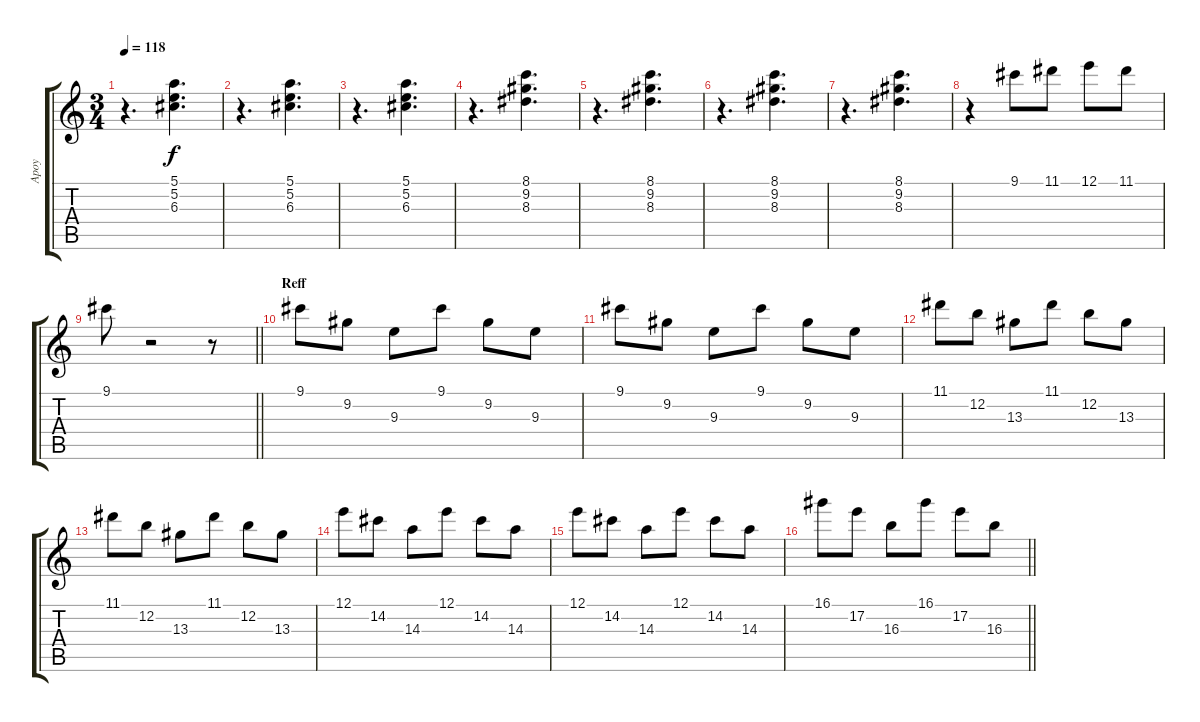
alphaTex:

\track ("Apoy" "Apoy") {instrument acousticguitarnylon}
\staff {score tabs}
\tuning (E4 B3 G3 D3 A2 E2) {hide}
\ts (3 4)
\tempo 118
\clef g2
\ks c
r.4{d dy f} (5.1 5.2 6.3).4{d} |
r.4{d} (5.1 5.2 6.3).4{d} |
r.4{d} (5.1 5.2 6.3).4{d} |
r.4{d} (8.1 9.2 8.3).4{d} |
r.4{d} (8.1 9.2 8.3).4{d} |
r.4{d} (8.1 9.2 8.3).4{d} |
r.4{d} (8.1 9.2 8.3).4{d} |
r.4{volume 13} 9.1.8 11.1.8 12.1.8 11.1.8 |
\barLineRight lightlight
9.1.8 r.2 r.8 |
\section ("" "Reff")
9.1.8{txt "" volume 10} 9.2.8 9.3.8 9.1.8 9.2.8 9.3.8 |
9.1.8 9.2.8 9.3.8 9.1.8 9.2.8 9.3.8 |
11.1.8 12.2.8 13.3.8 11.1.8 12.2.8 13.3.8 |
11.1.8 12.2.8 13.3.8 11.1.8 12.2.8 13.3.8 |
12.1.8 14.2.8 14.3.8 12.1.8 14.2.8 14.3.8 |
12.1.8 14.2.8 14.3.8 12.1.8 14.2.8 14.3.8 |
\barLineRight lightlight
16.1.8 17.2.8 16.3.8 16.1.8 17.2.8 16.3.8
